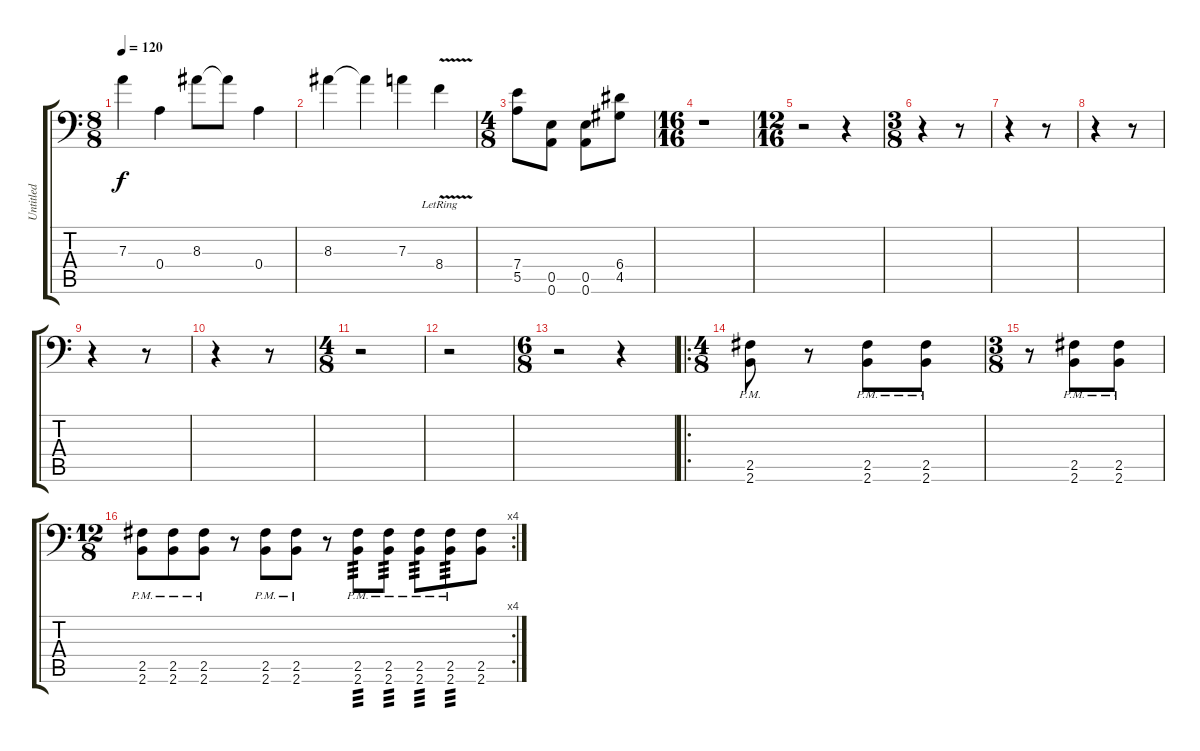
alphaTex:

\track ("Untitled" "Untitled") {instrument distortionguitar}
\staff {score tabs}
\tuning (B3 Ab3 D3 A2 E2 A1) {hide}
\ts (8 8)
\tempo 120
\clef f4
\ks c
7.3.4{dy f} 0.4.4 8.3.8 8.3{t}.8 0.4.4 |
8.3.4 8.3{t}.4 7.3.4 8.4{v lr}.4 |
\ts (4 8)
(7.4 5.5).8 (0.5 0.6).8 (0.5 0.6).8 (6.4 4.5).8 |
\ts (16 16)
r.1 |
\ts (12 16)
r.2 r.4 |
\ts (3 8)
r.4 r.8 |
r.4 r.8 |
r.4 r.8 |
r.4 r.8 |
r.4 r.8 |
\ts (4 8)
r.2 |
r.2 |
\ts (6 8)
r.2 r.4 |
\ro
\ts (4 8)
(2.5{pm} 2.6{pm}).8 r.8 (2.5{pm} 2.6{pm}).8 (2.5{pm} 2.6{pm}).8 |
\ts (3 8)
r.8 (2.5{pm} 2.6{pm}).8 (2.5{pm} 2.6{pm}).8 |
\rc 4
\ts (12 8)
(2.5{pm} 2.6{pm}).8 (2.5{pm} 2.6{pm}).8 (2.5{pm} 2.6{pm}).8 r.8 (2.5{pm} 2.6{pm}).8 (2.5{pm} 2.6{pm}).8 r.8 (2.5{pm} 2.6{pm}).8{tp 3} (2.5{pm} 2.6{pm}).8{tp 3} (2.5{pm} 2.6{pm}).8{tp 3} (2.5{pm} 2.6{pm}).8{tp 3} (2.5 2.6).8
